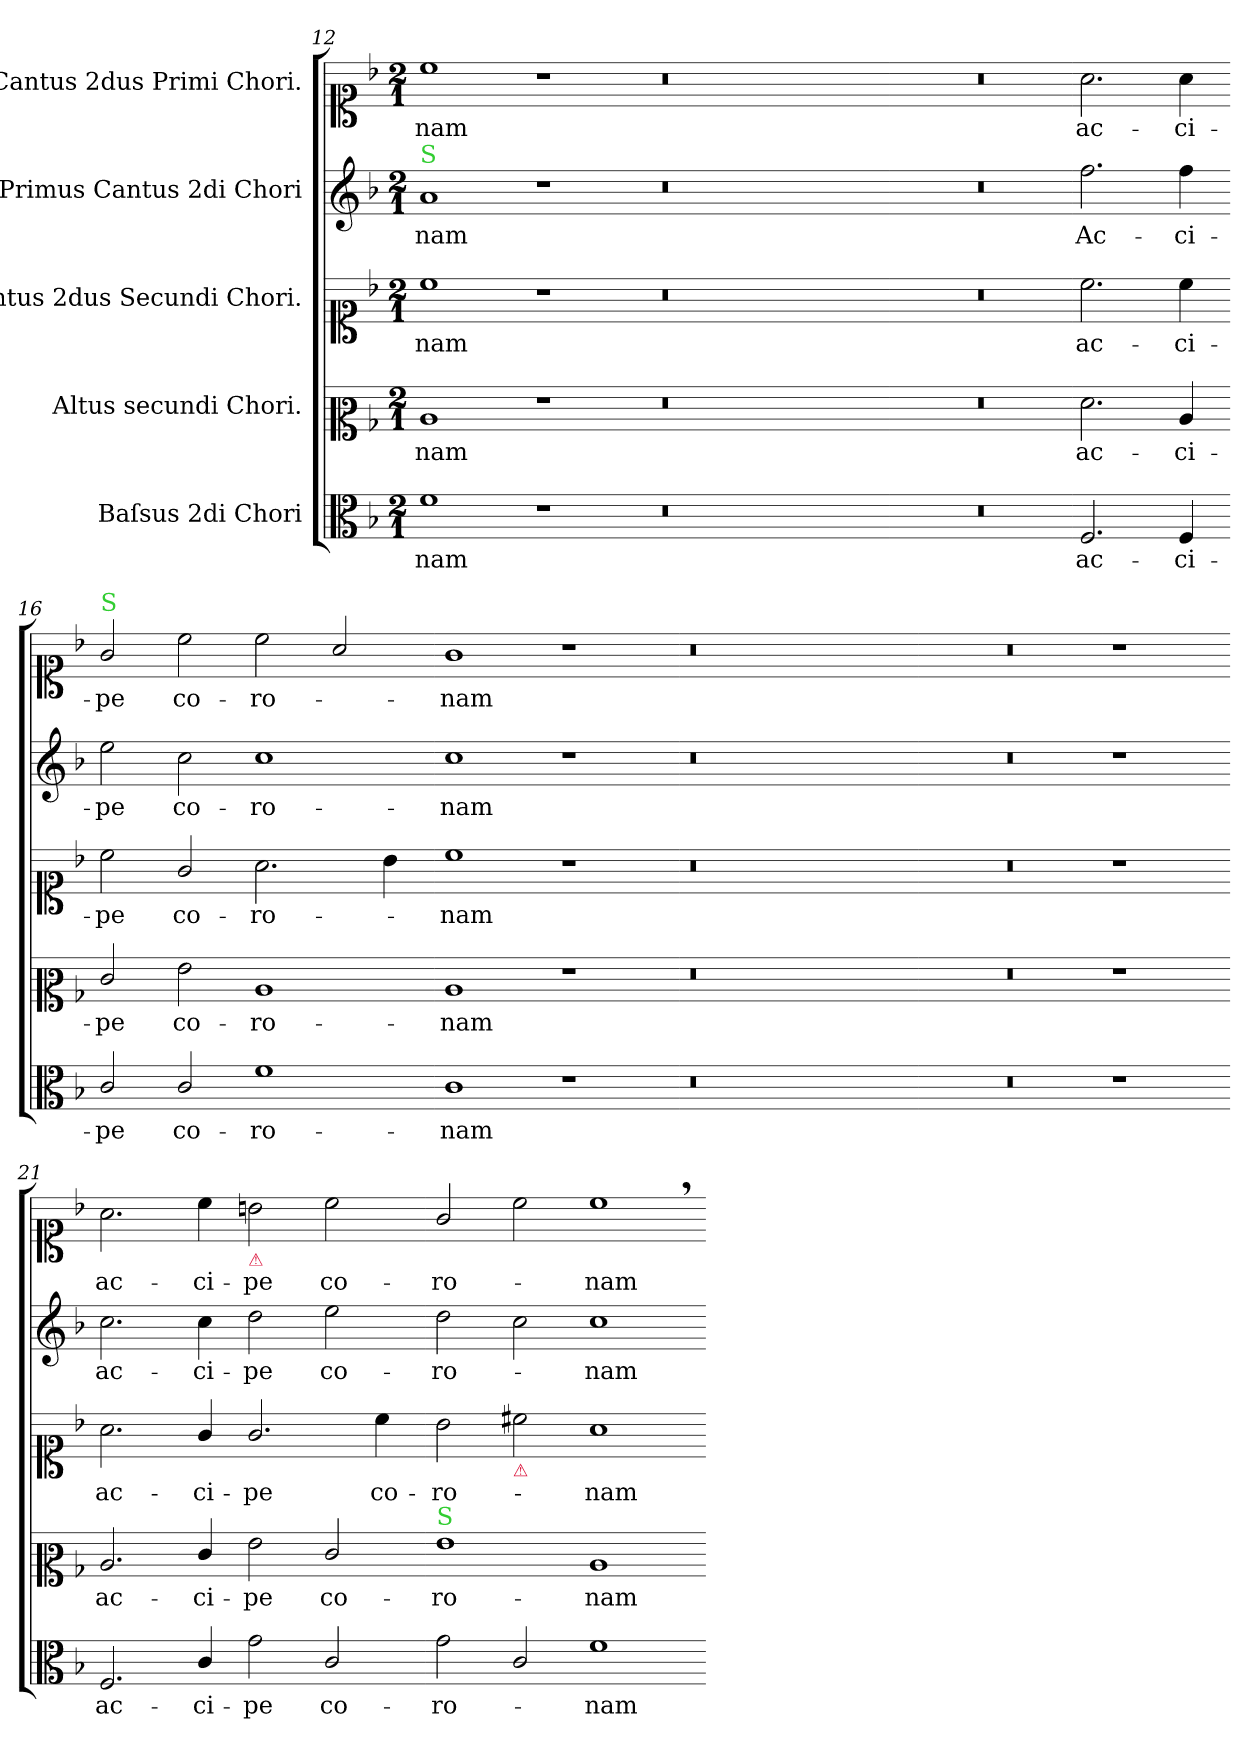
**kern	**text	**kern	**text	**kern	**text	**kern	**text	**kern	**text
*part5	*part5	*part4	*part4	*part3	*part3	*part2	*part2	*part1	*part1
*staff5	*staff5	*staff4	*staff4	*staff3	*staff3	*staff2	*staff2	*staff1	*staff1
*I"Baſsus 2di Chori	*	*I"Altus secundi Chori.	*	*I"Cantus 2dus Secundi Chori.	*	*I"Primus Cantus 2di Chori	*	*I"Cantus 2dus Primi Chori.	*
*clefC3	*	*clefC2	*	*clefC1	*	*clefG2	*	*clefC1	*
*k[b-]	*	*k[b-]	*	*k[b-]	*	*k[b-]	*	*k[b-]	*
*F:	*	*F:	*	*F:	*	*F:	*	*F:	*
*M2/1	*	*M2/1	*	*M2/1	*	*M2/1	*	*M2/1	*
=12	=12	=12	=12	=12	=12	=12	=12	=12	=12
!	!	!	!	!	!	!LO:TX:a:color=limegreen:t=S	!	!	!
1f	-nam	1c	-nam	1cc	-nam	1a	-nam	1cc	-nam
1r	.	1r	.	1r	.	1r	.	1r	.
=13-	=13-	=13-	=13-	=13-	=13-	=13-	=13-	=13-	=13-
0.r	.	0.r	.	0.r	.	0.r	.	0.r	.
=14-	=14-	=14-	=14-	=14-	=14-	=14-	=14-	=14-	=14-
0r	.	0r	.	0r	.	0r	.	0r	.
=15-	=15-	=15-	=15-	=15-	=15-	=15-	=15-	=15-	=15-
2.F/	ac-	2.f\	ac-	2.cc\	ac-	2.ff\	Ac-	2.a\	ac-
4F/	-ci-	4c/	-ci-	4cc\	-ci-	4ff\	-ci-	4a\	-ci-
=16-	=16-	=16-	=16-	=16-	=16-	=16-	=16-	=16-	=16-
!	!	!	!	!	!	!	!	!LO:TX:a:color=limegreen:t=S	!
2c/	-pe	2e/	-pe	2cc\	-pe	2ee\	-pe	2g/	-pe
2c/	co-	2g\	co-	2g/	co-	2cc\	co-	2cc\	co-
1f	-ro-	1c	-ro-	2.a\	-ro-	1cc	-ro-	2cc\	-ro-
.	.	.	.	.	.	.	.	2a/	.
.	.	.	.	4b-\	.	.	.	.	.
=17-	=17-	=17-	=17-	=17-	=17-	=17-	=17-	=17-	=17-
1c	-nam	1c	-nam	1cc	-nam	1cc	-nam	1g	-nam
1r	.	1r	.	1r	.	1r	.	1r	.
=18-	=18-	=18-	=18-	=18-	=18-	=18-	=18-	=18-	=18-
0.r	.	0.r	.	0.r	.	0.r	.	0.r	.
=19-	=19-	=19-	=19-	=19-	=19-	=19-	=19-	=19-	=19-
0r	.	0r	.	0r	.	0r	.	0r	.
=20-	=20-	=20-	=20-	=20-	=20-	=20-	=20-	=20-	=20-
1r	.	1r	.	1r	.	1r	.	1r	.
=21-	=21-	=21-	=21-	=21-	=21-	=21-	=21-	=21-	=21-
2.F/	ac-	2.c/	ac-	2.a\	ac-	2.cc\	ac-	2.a\	ac-
4c/	-ci-	4e/	-ci-	4g/	-ci-	4cc\	-ci-	4cc\	-ci-
!	!	!	!	!	!	!	!	!LO:TX:b:color=crimson:t=⚠	!
2g\	-pe	2g\	-pe	2.g/	-pe	2dd\	-pe	2bn\	-pe
2c/	co-	2e/	co-	.	.	2ee\	co-	2cc\	co-
.	.	.	.	4cc\	co-	.	.	.	.
=22-	=22-	=22-	=22-	=22-	=22-	=22-	=22-	=22-	=22-
!	!	!LO:TX:a:color=limegreen:t=S	!	!	!	!	!	!	!
2g\	-ro-	1g	-ro-	2b-\	-ro-	2dd\	-ro-	2g/	-ro-
!	!	!	!	!LO:TX:b:color=crimson:t=⚠	!	!	!	!	!
2c/	.	.	.	2cc#X\	.	2cc\	.	2cc\	.
1f	-nam	1c	-nam	1a	-nam	1cc	-nam	1cc,	-nam
=-	=-	=-	=-	=-	=-	=-	=-	=-	=-
*-	*-	*-	*-	*-	*-	*-	*-	*-	*-
